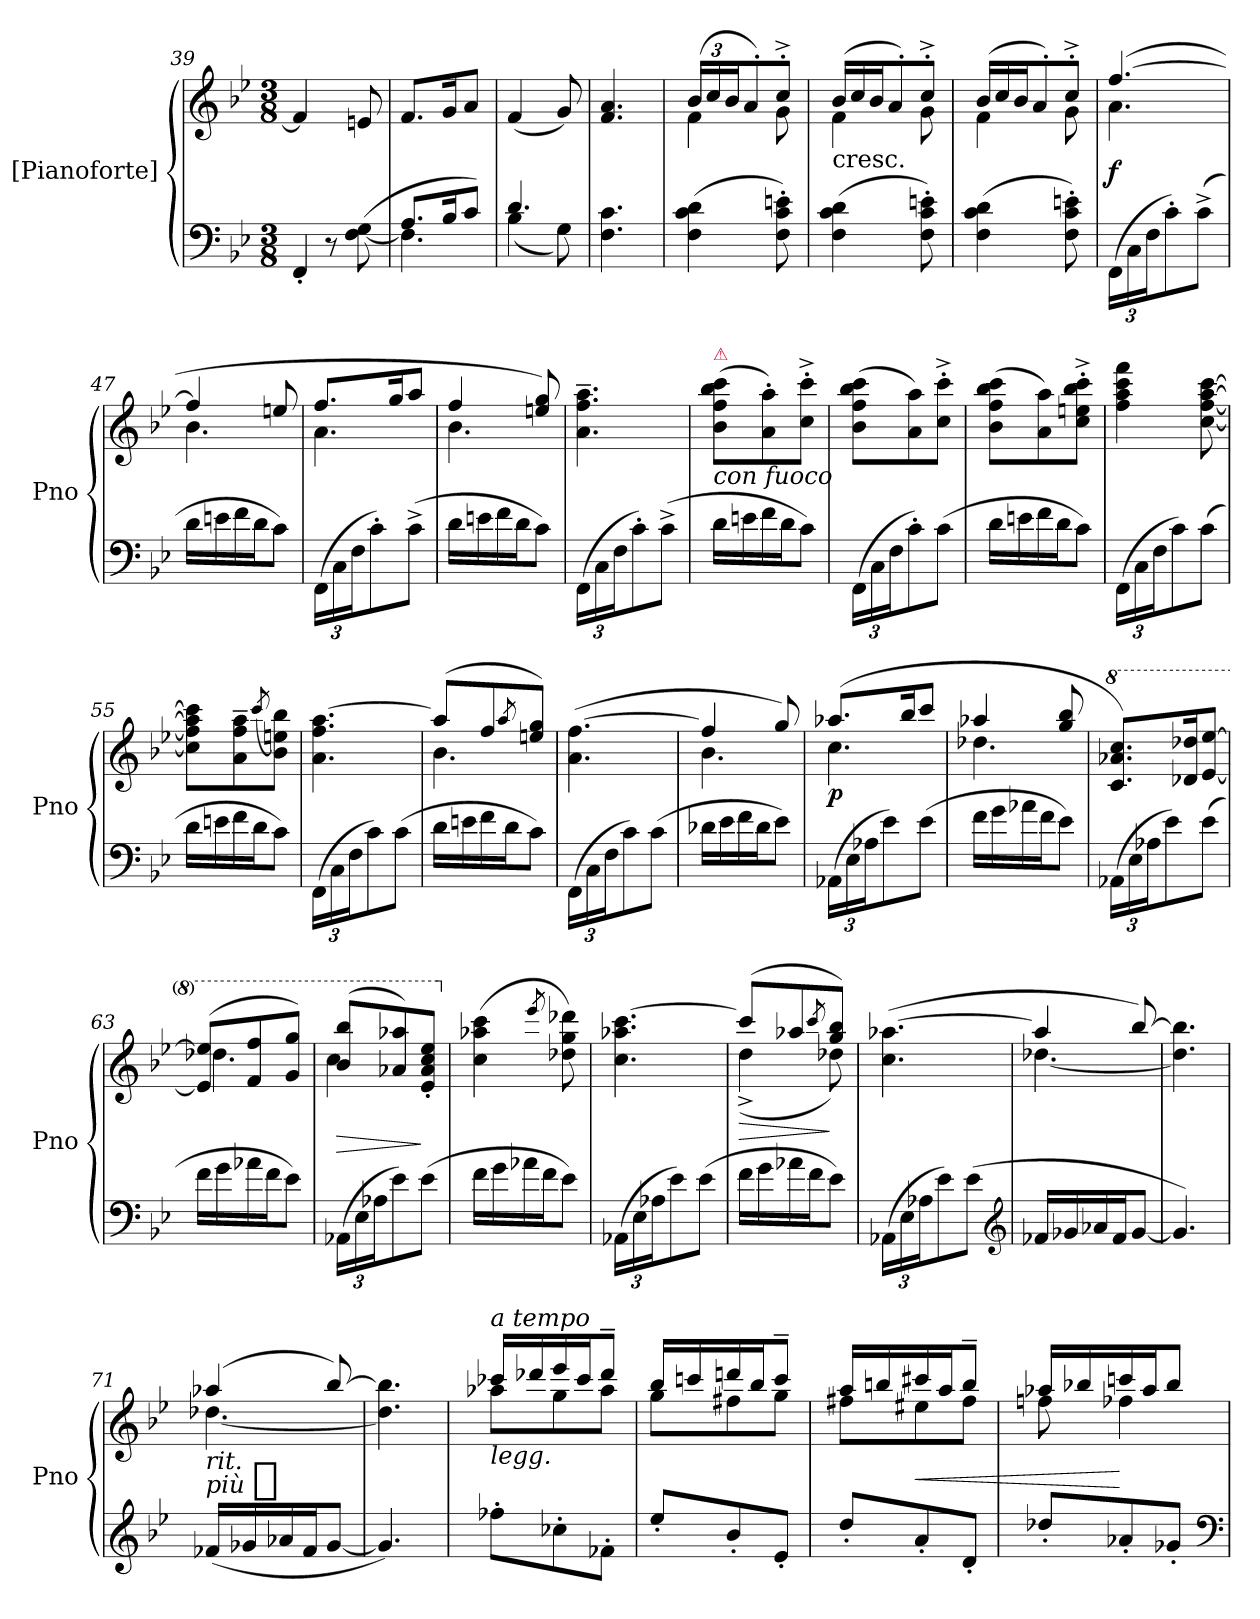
**kern	**kern	**dynam
*part1	*part1	*part1
*staff2	*staff1	*staff1/2
*I"[Pianoforte]	*	*
*I'Pno	*	*
*clefF4	*clefG2	*
*k[b-e-]	*k[b-e-]	*
*B-:	*B-:	*
*M3/8	*M3/8	*
=39	=39	=39
!LO:N:vis=4	!	!
8FF'/	4f/]	.
8r	.	.
([8F\ 8G\	8en/	.
=40	=40	=40
*^	*	*
8.A/L	4.F\]	8.f/L	.
16B-/K	.	16g/K	.
8c/J)	.	8a/J	.
=41	=41	=41	=41
4.d/	(4B-\	(4f/	.
.	8G\)	8g/)	.
*v	*v	*	*
=42	=42	=42
4.F\ 4.c\	4.f/ 4.a/	.
=43	=43	=43
*	*^	*
(4F\ 4c\ 4d\	(24b-/LL	4f\	.
.	24cc/	.	.
.	24b-/J	.	.
.	8a'/)	.	.
8F'\ 8c'\ 8en'\)	8cc'^/J	8g\	.
=44	=44	=44	=44
*	*Xtuplet	*	*
!	!LO:TX:c:t=cresc.	!	!
(4F\ 4c\ 4d\	(24b-/LL	4f\	.
.	24cc/	.	.
.	24b-/J	.	.
.	8a'/)	.	.
8F'\ 8c'\ 8en'\)	8cc'^/J	8g\	.
=45	=45	=45	=45
(4F\ 4c\ 4d\	(24b-/LL	4f\	.
.	24cc/	.	.
.	24b-/J	.	.
.	8a'/)	.	.
8F'\ 8c'\ 8en'\)	8cc'^/J	8g\	.
=46	=46	=46	=46
(24FF\LL	([4.ff/	4.a\	f
24C\	.	.	.
24F\J	.	.	.
8c'\)	.	.	.
(8c^\J	.	.	.
=47	=47	=47	=47
16d\LL	4ff/]	4.b-\	.
16en\	.	.	.
16f\	.	.	.
16d\J	.	.	.
8c\J)	8een/	.	.
=48	=48	=48	=48
(24FF\LL	8.ff/L	4.a\	.
24C\	.	.	.
24F\J	.	.	.
8c'\)	.	.	.
.	16gg/K	.	.
(8c^\J	8aa/J	.	.
=49	=49	=49	=49
16d\LL	4ff/	4.b-\	.
16en\	.	.	.
16f\	.	.	.
16d\J	.	.	.
8c\J)	8een/ 8gg/)	.	.
*	*v	*v	*
=50	=50	=50
(24FF\LL	4.a~\ 4.ff~\ 4.aa~\	.
24C\	.	.
24F\J	.	.
8c'\)	.	.
(8c^\J	.	.
=51	=51	=51
!	!LO:TX:a:color=crimson:t=⚠	!
!	!LO:TX:b:i:t=con fuoco	!
16d\LL	(8b-\ 8ff\ 8bb-\ 8ccc\L	.
16en\	.	.
16f\	8a'\ 8aa'\)	.
16d\J	.	.
8c\J)	8cc'^\ 8ccc'^\J	.
=52	=52	=52
(24FF\LL	(8b-\ 8ff\ 8bb-\ 8ccc\L	.
24C\	.	.
24F\J	.	.
8c'\)	8a\ 8aa\)	.
(8c\J	8cc'^\ 8ccc'^\J	.
=53	=53	=53
16d\LL	(8b-\ 8ff\ 8bb-\ 8ccc\L	.
16en\	.	.
16f\	8a\ 8aa\)	.
16d\J	.	.
8c\J)	8cc'^\ 8een'^\ 8bb-'^\ 8ccc'^\J	.
=54	=54	=54
(24FF\LL	4ff\ 4aa\ 4ccc\ 4fff\	.
24C\	.	.
24F\J	.	.
8c\)	.	.
(8c\J	[8cc\ [8ff\ [8aa\ [8ccc\	.
=55	=55	=55
16d\LL	8cc]\ 8ff]\ 8aa]\ 8ccc]\L	.
16en\	.	.
16f\	8a~\ 8ff~\ 8aa~\	.
16d\J	.	.
.	(>8qccc/	.
8c\J)	8b-\ 8een\ 8bb-\J)	.
=56	=56	=56
(24FF\LL	4.a\ 4.ff\ [4.aa\	.
24C\	.	.
24F\J	.	.
8c\)	.	.
(8c\J	.	.
=57	=57	=57
*	*^	*
16d\LL	(8aa/L]	4.b-\	.
16en\	.	.	.
16f\	8ff/	.	.
16d\J	.	.	.
.	8qaa/	.	.
8c\J)	8een/ 8gg/J)	.	.
*	*v	*v	*
=58	=58	=58
(24FF\LL	(4.a\ [4.ff\	.
24C\	.	.
24F\J	.	.
8c\)	.	.
(8c\J	.	.
=59	=59	=59
*	*^	*
16d-X\LL	4ff/]	4.b-\	.
16e-\	.	.	.
16f\	.	.	.
16d-\J	.	.	.
8e-\J)	8gg/)	.	.
=60	=60	=60	=60
(24AA-X\LL	(8.aa-X/L	4.cc\	p
24E-\	.	.	.
24A-X\J	.	.	.
8e-\)	.	.	.
.	16bb-/K	.	.
(8e-\J	8ccc/J	.	.
=61	=61	=61	=61
16f\LL	4aa-X/	4.dd-X\	.
16g\	.	.	.
16a-X\	.	.	.
16f\J	.	.	.
8e-\J)	8gg/ 8bb-/	.	.
*	*v	*v	*
=62	=62	=62
*	*8va	*
(24AA-X\LL	8.cc/ 8.aa-X/ 8.ccc/L)	.
24E-\	.	.
24A-X\J	.	.
8e-\)	.	.
.	16dd-X/ 16ddd-X/K	.
(8e-\J	[8ee-/ [8eee-/J	.
=63	=63	=63
*	*^	*
16f\LL	(8ee-]/ 8eee-]/L	4.ddd-X\	.
16g\	.	.	.
16a-X\	8ff/ 8fff/	.	.
16f\J	.	.	.
8e-\J)	8gg/ 8ggg/J)	.	.
=64	=64	=64	=64
(24AA-X\LL	(8bb-/ 8bbb-/L	4ccc\	>
24E-\	.	.	.
24A-X\J	.	.	.
8e-\)	8aa-X/ 8aaa-X/)	.	.
(8e-\J	8ee-'>/ 8aa-'>/ 8ccc'>/ 8eee-'>/J	8ryy	]
*	*v	*v	*
=65	=65	=65
*	*X8va	*
16f\LL	(4cc\ 4aa-X\ 4ccc\	.
16g\	.	.
16a-X\	.	.
16f\J	.	.
.	8qeee-/	.
8e-\J)	8dd-X\ 8gg\ 8ddd-X\)	.
=66	=66	=66
(24AA-X\LL	4.cc\ 4.aa-X\ [4.ccc\	.
24E-\	.	.
24A-X\J	.	.
8e-\)	.	.
(8e-\J	.	.
=67	=67	=67
*	*^	*
16f\LL	(8ccc/L]	(4dd^\	>
16g\	.	.	.
16a-X\	8aa-X/	.	.
16f\J	.	.	.
.	8qccc/	.	.
8e-\J)	8gg/ 8bb-/J)	8dd-X\)	]
*	*v	*v	*
=68	=68	=68
(24AA-X\LL	(4.cc\ [4.aa-X\	.
24E-\	.	.
24A-X\J	.	.
8e-\)	.	.
(8e-\J	.	.
*clefG2	*	*
=69	=69	=69
*	*^	*
16f-X/LL	4aa-/]	[4.dd-X\	.
16g-X/	.	.	.
16a-X/	.	.	.
16f-/J	.	.	.
[8g-/J	[8bb-/)	.	.
*	*v	*v	*
=70	=70	=70
4.g-/])	4.dd-]\ 4.bb-]\	.
=71	=71	=71
*	*^	*
!	!LO:TX:b:i:t=rit.	!	!
!	!	!	!LO:DY:t=più %s
(16f-X/LL	(4aa-X/	[4.dd-X\	p
16g-X/	.	.	.
16a-X/	.	.	.
16f-/J	.	.	.
[8g-/J	[8bb-/)	.	.
*	*v	*v	*
=72	=72	=72
4.g-/])	4.dd-]\ 4.bb-]\	.
=73	=73	=73
*	*^	*
!	!LO:TX:a:i:t=a tempo	!	!
!	!LO:TX:b:i:t=legg.	!	!
8ff-X'\L	16ccc-X/LL	8aa-X\L	.
.	16ddd-X/	.	.
8cc-X'\	16eee-/	8gg\	.
.	16ccc-/J	.	.
8f-X'\J	8ddd-~/J	8aa-\J	.
=74	=74	=74	=74
8ee-'/L	16bb-/LL	8gg\L	.
.	16cccn/	.	.
8b-'/	16dddn/	8ff#X\	.
.	16bb-/J	.	.
8e-'/J	8ccc~/J	8gg\J	.
=75	=75	=75	=75
8dd'/L	16aa/LL	8ff#X\L	.
.	16bbn/	.	.
8a'/	16ccc#X/	8ee#X\	<
.	16aa/J	.	.
8d'/J	8bb~/J	8ff#\J	.
=76	=76	=76	=76
8dd-X'/L	16aa-X/LL	8ffn\	.
.	16bb-X/	.	.
8a-X'/	16cccn/	4ff-X\	[
.	16aa-/J	.	.
8g-X'/J	8bb-/J	.	.
*	*v	*v	*
*clefF4	*	*
=	=	=
*-	*-	*-
